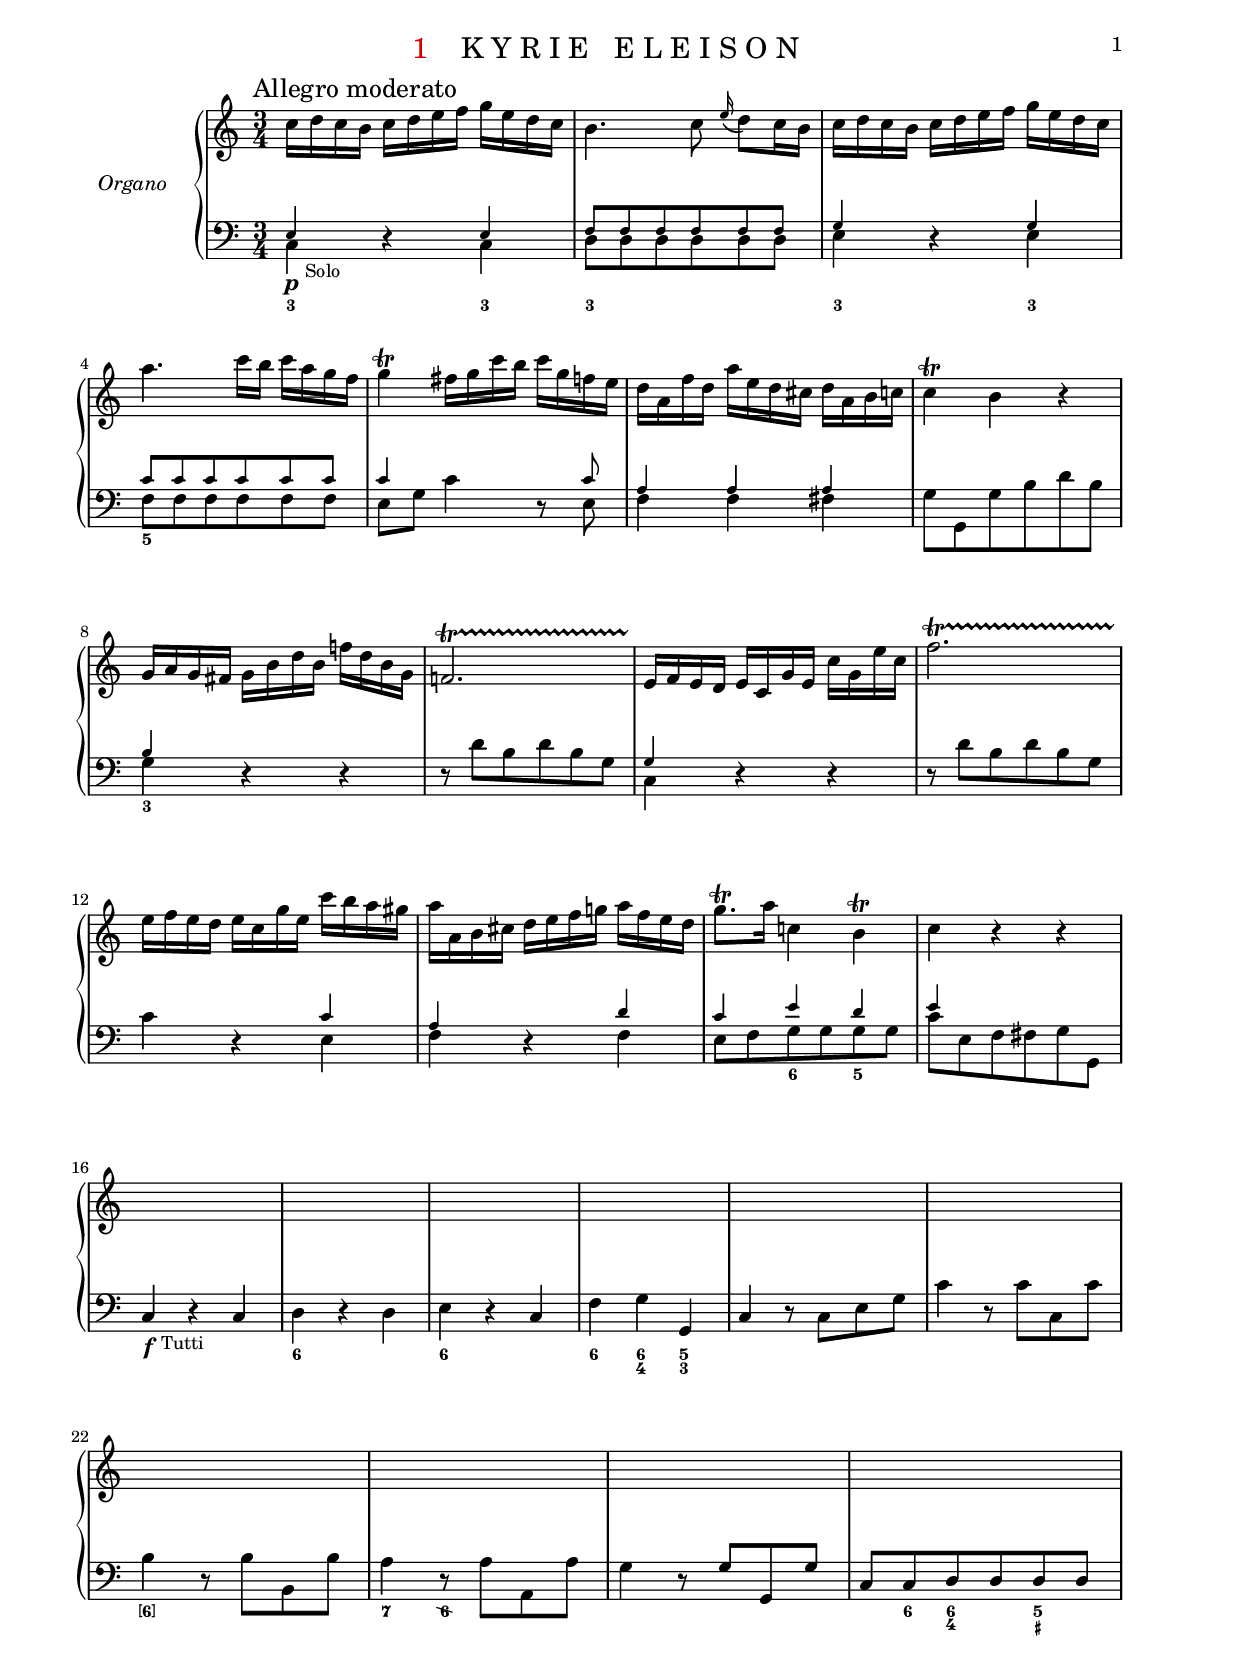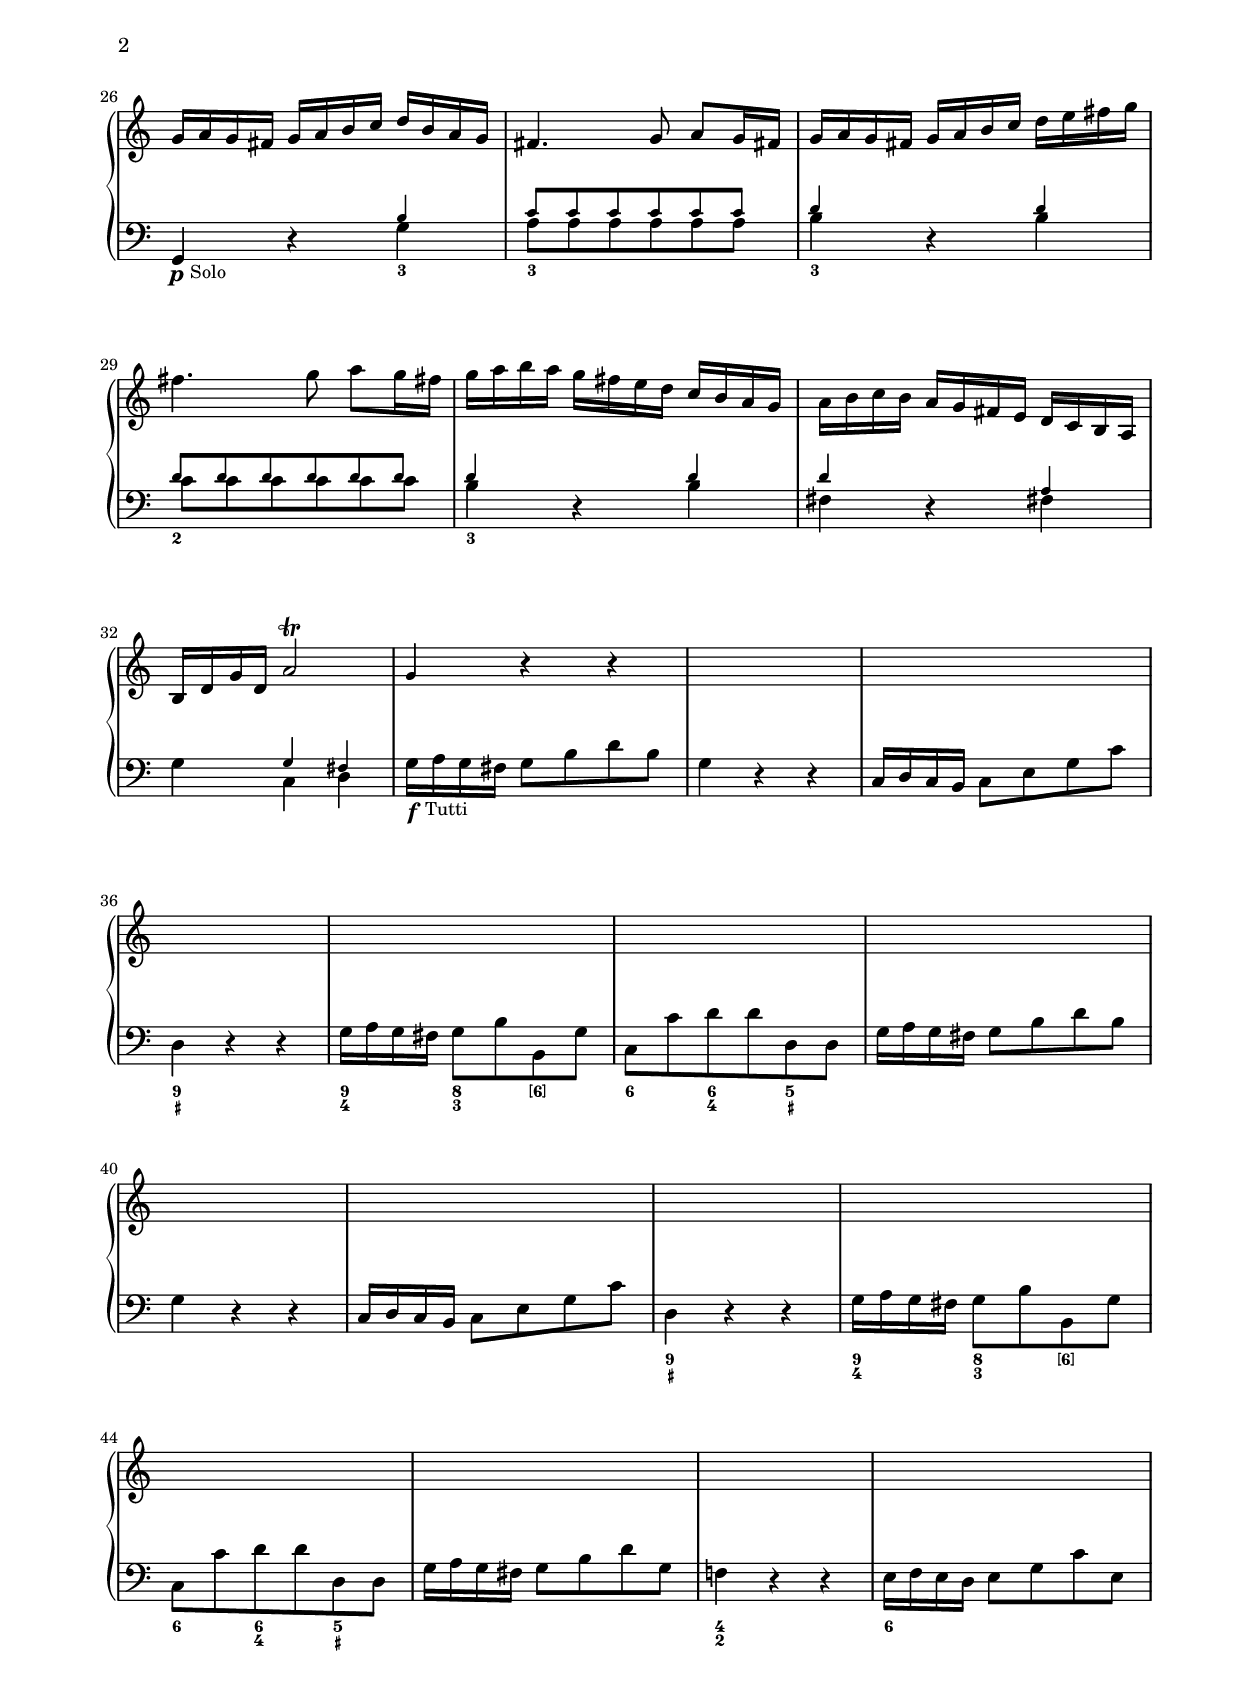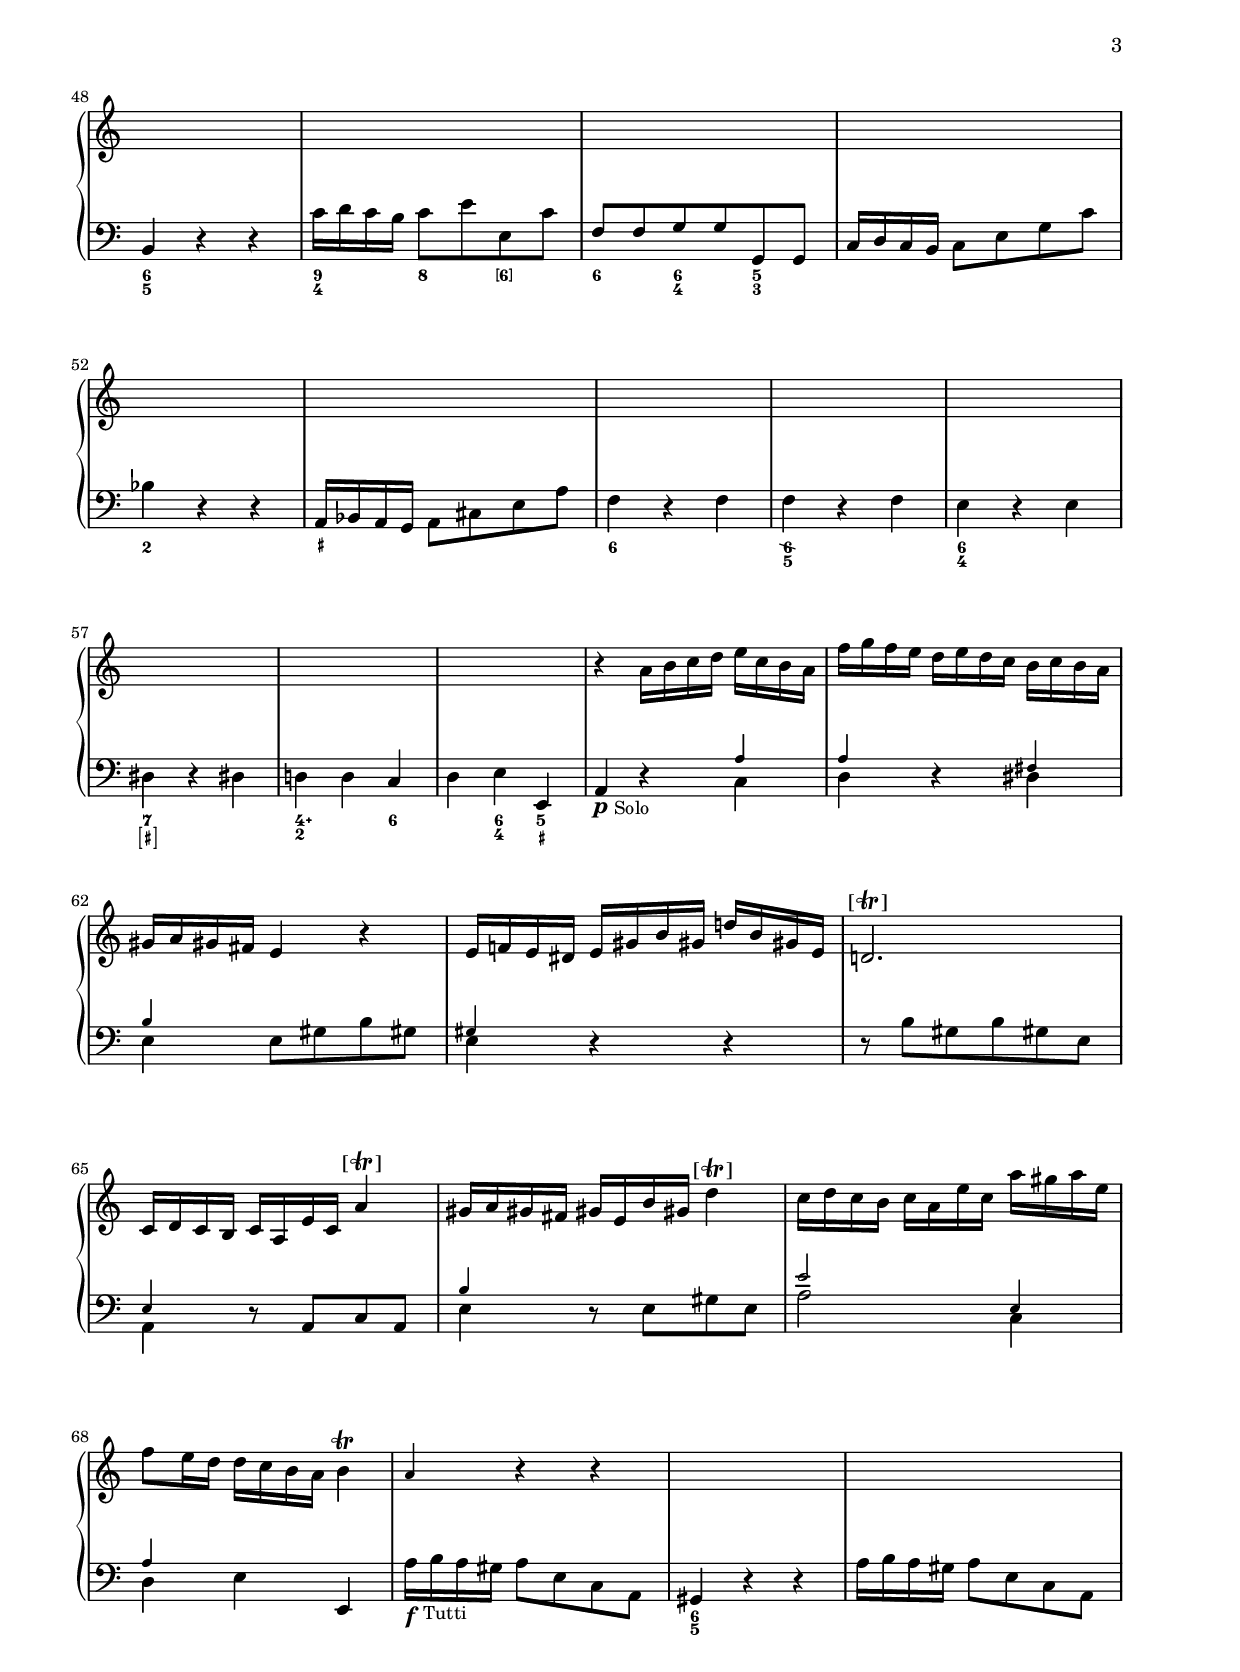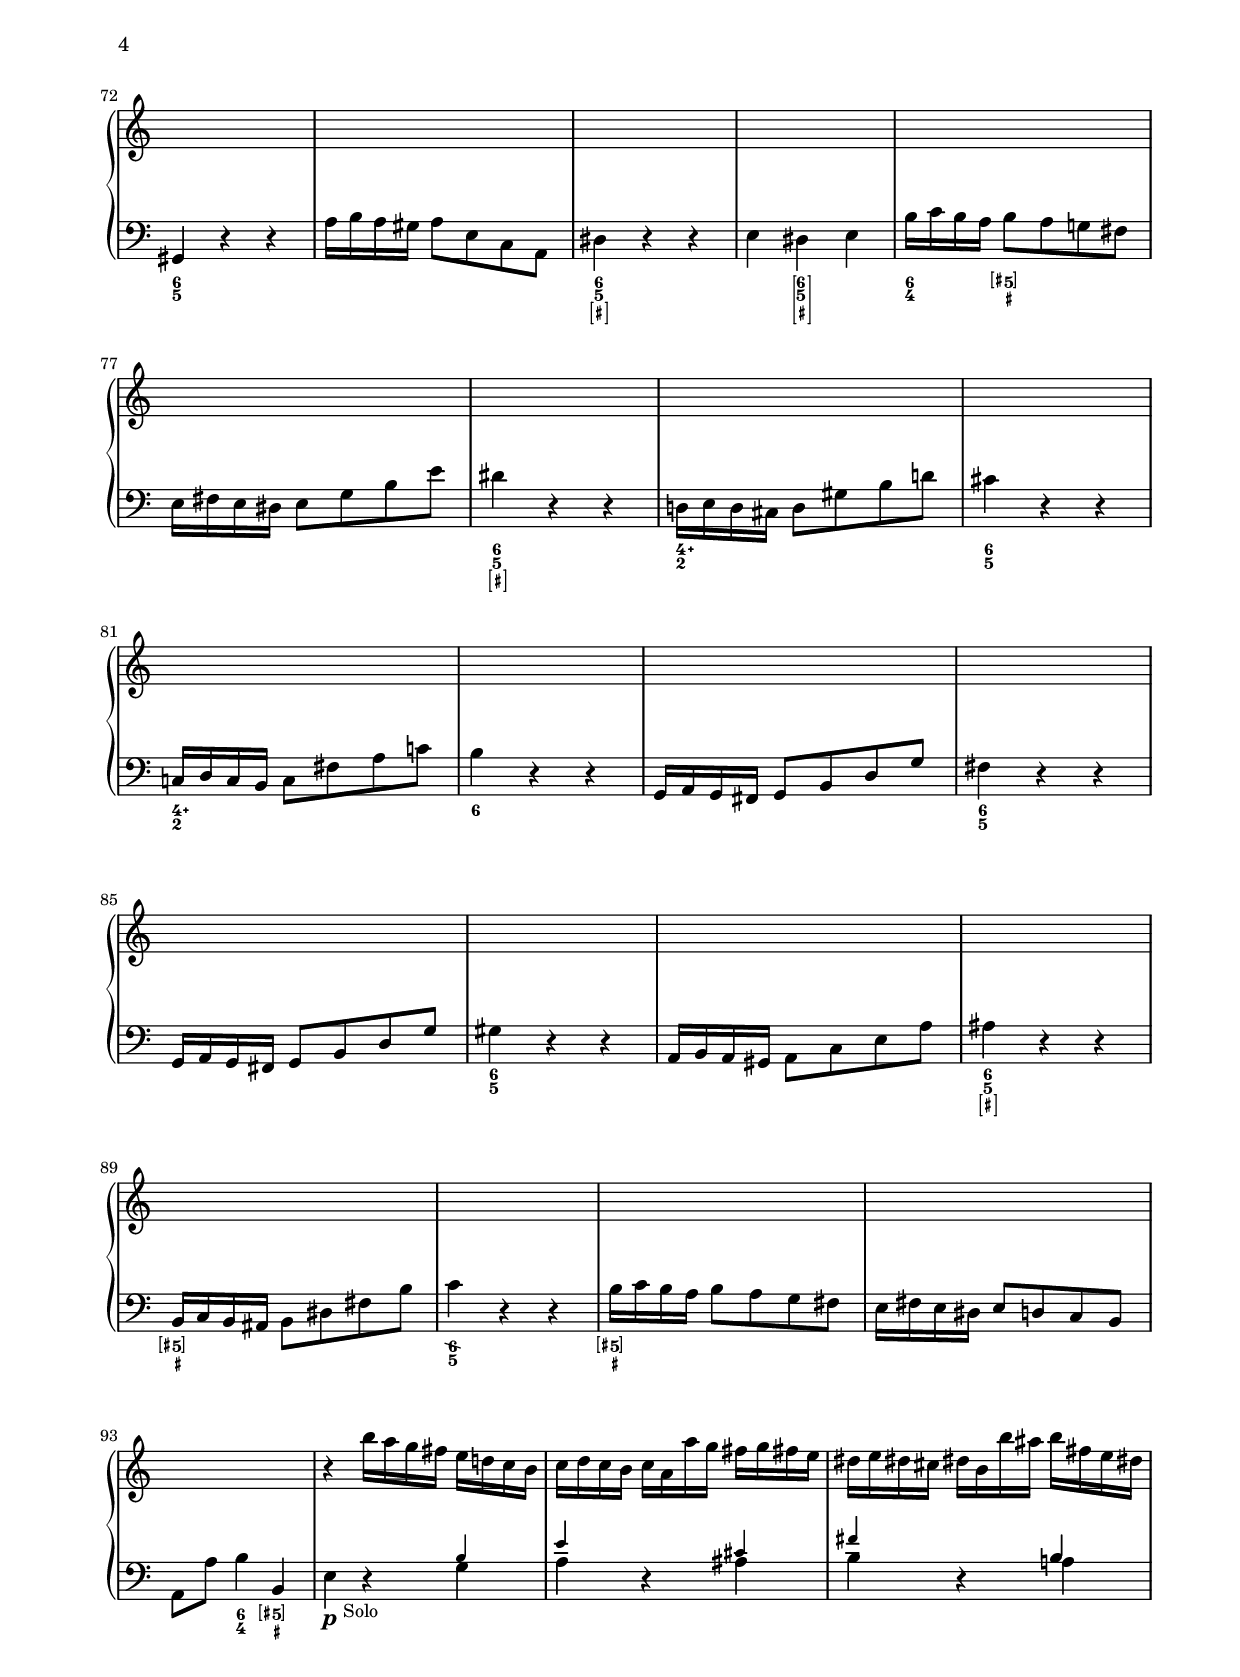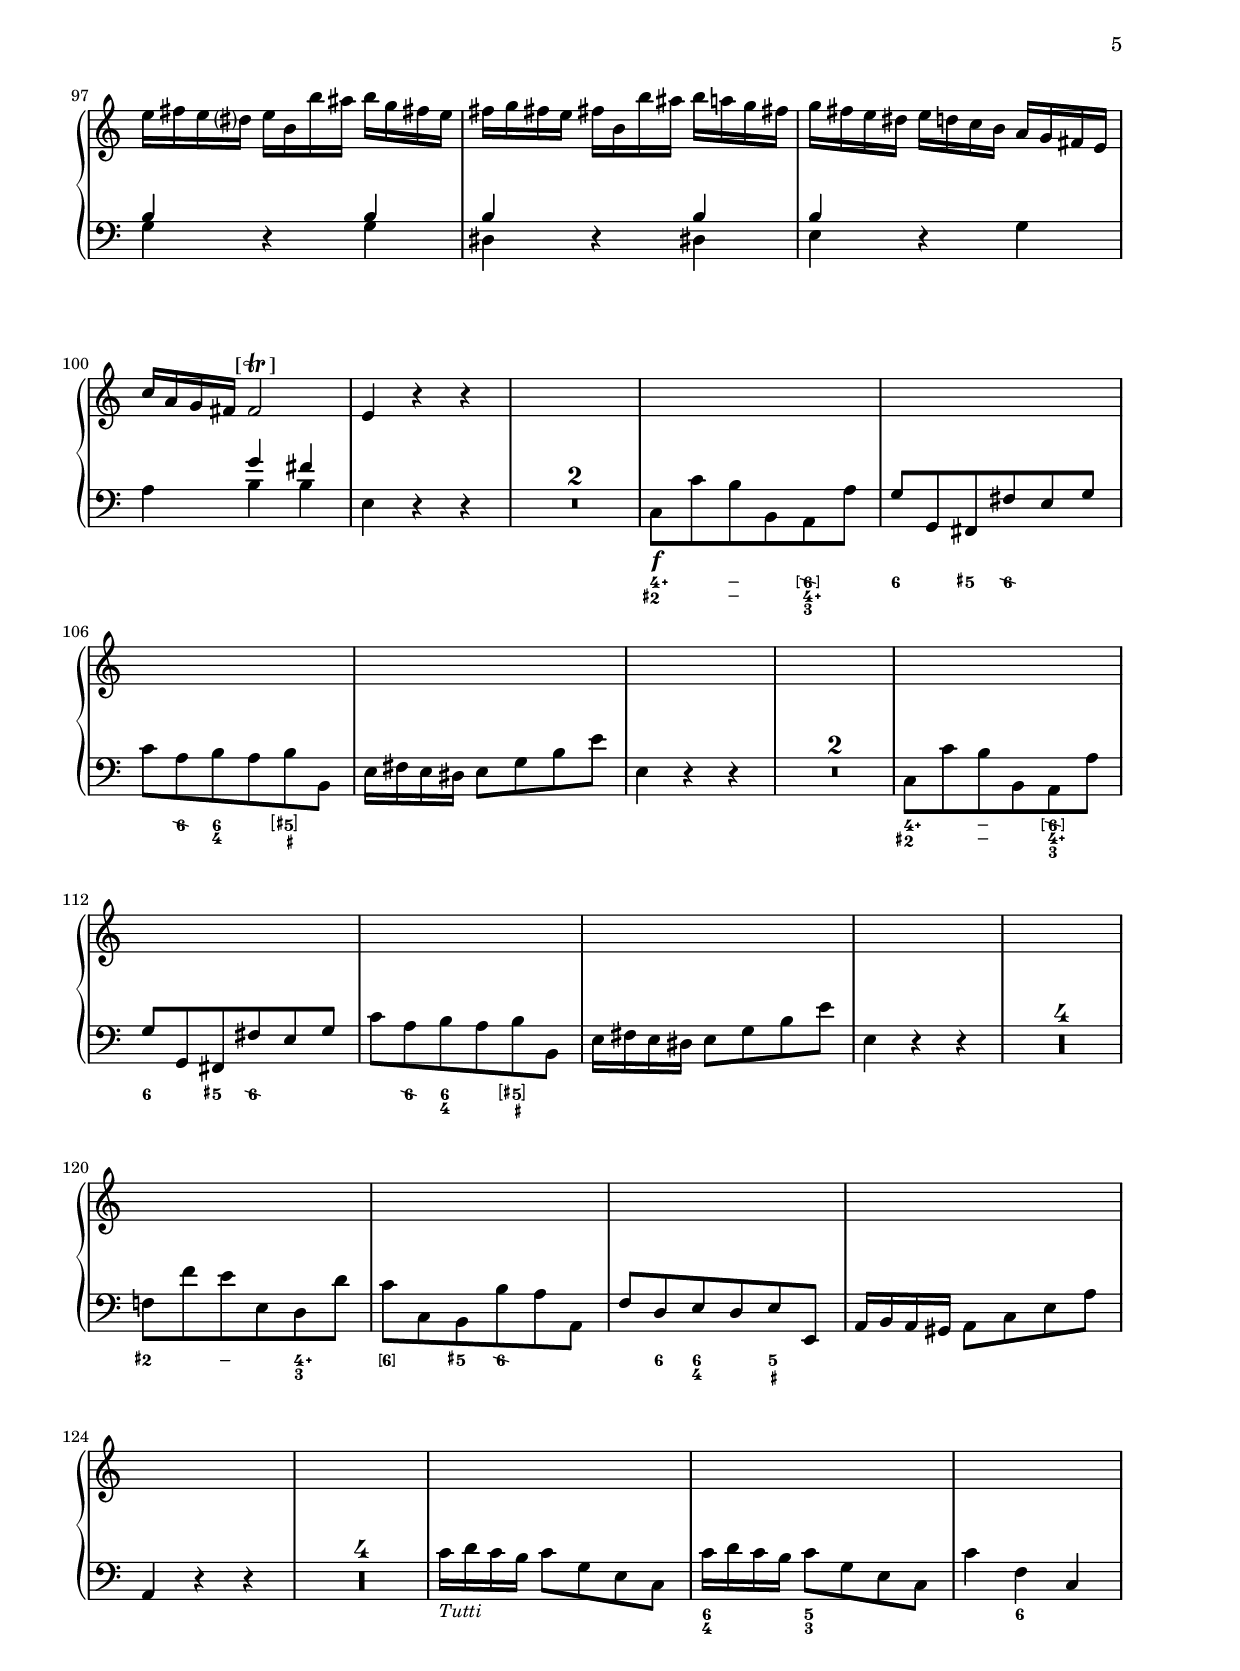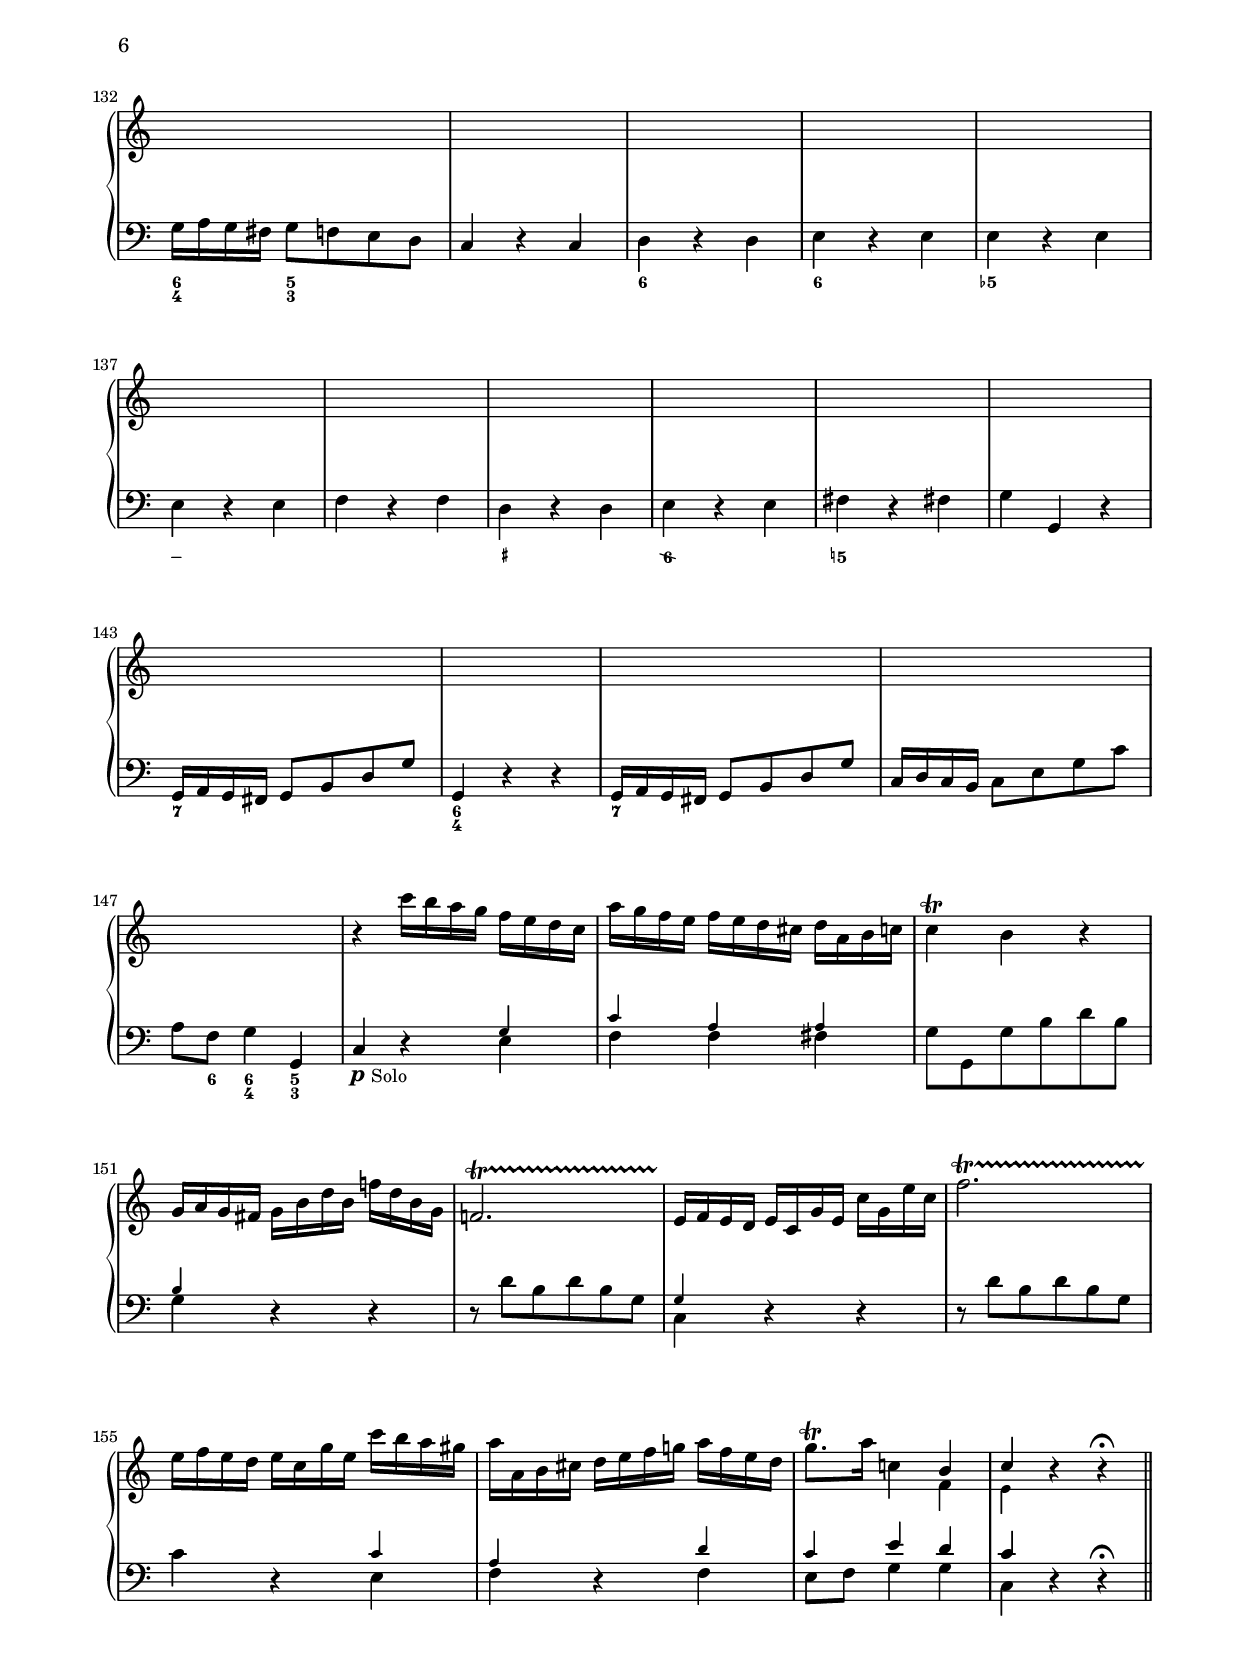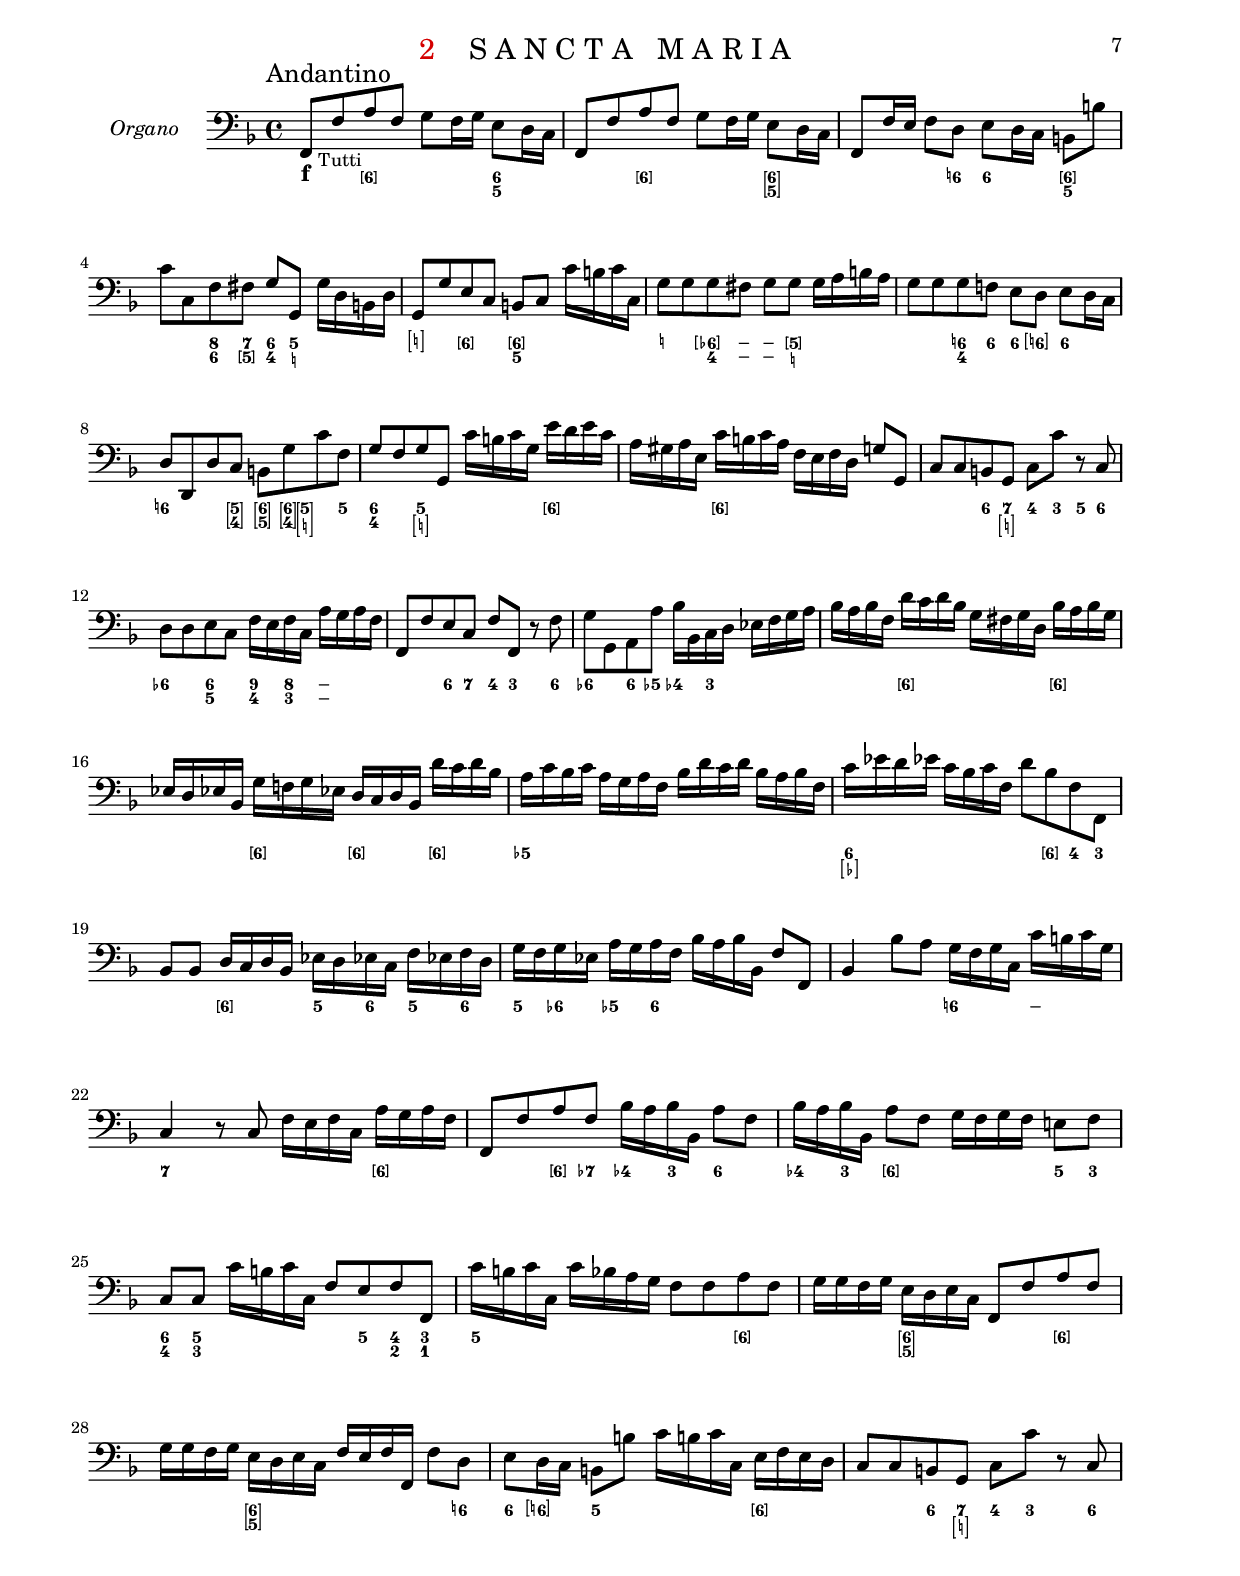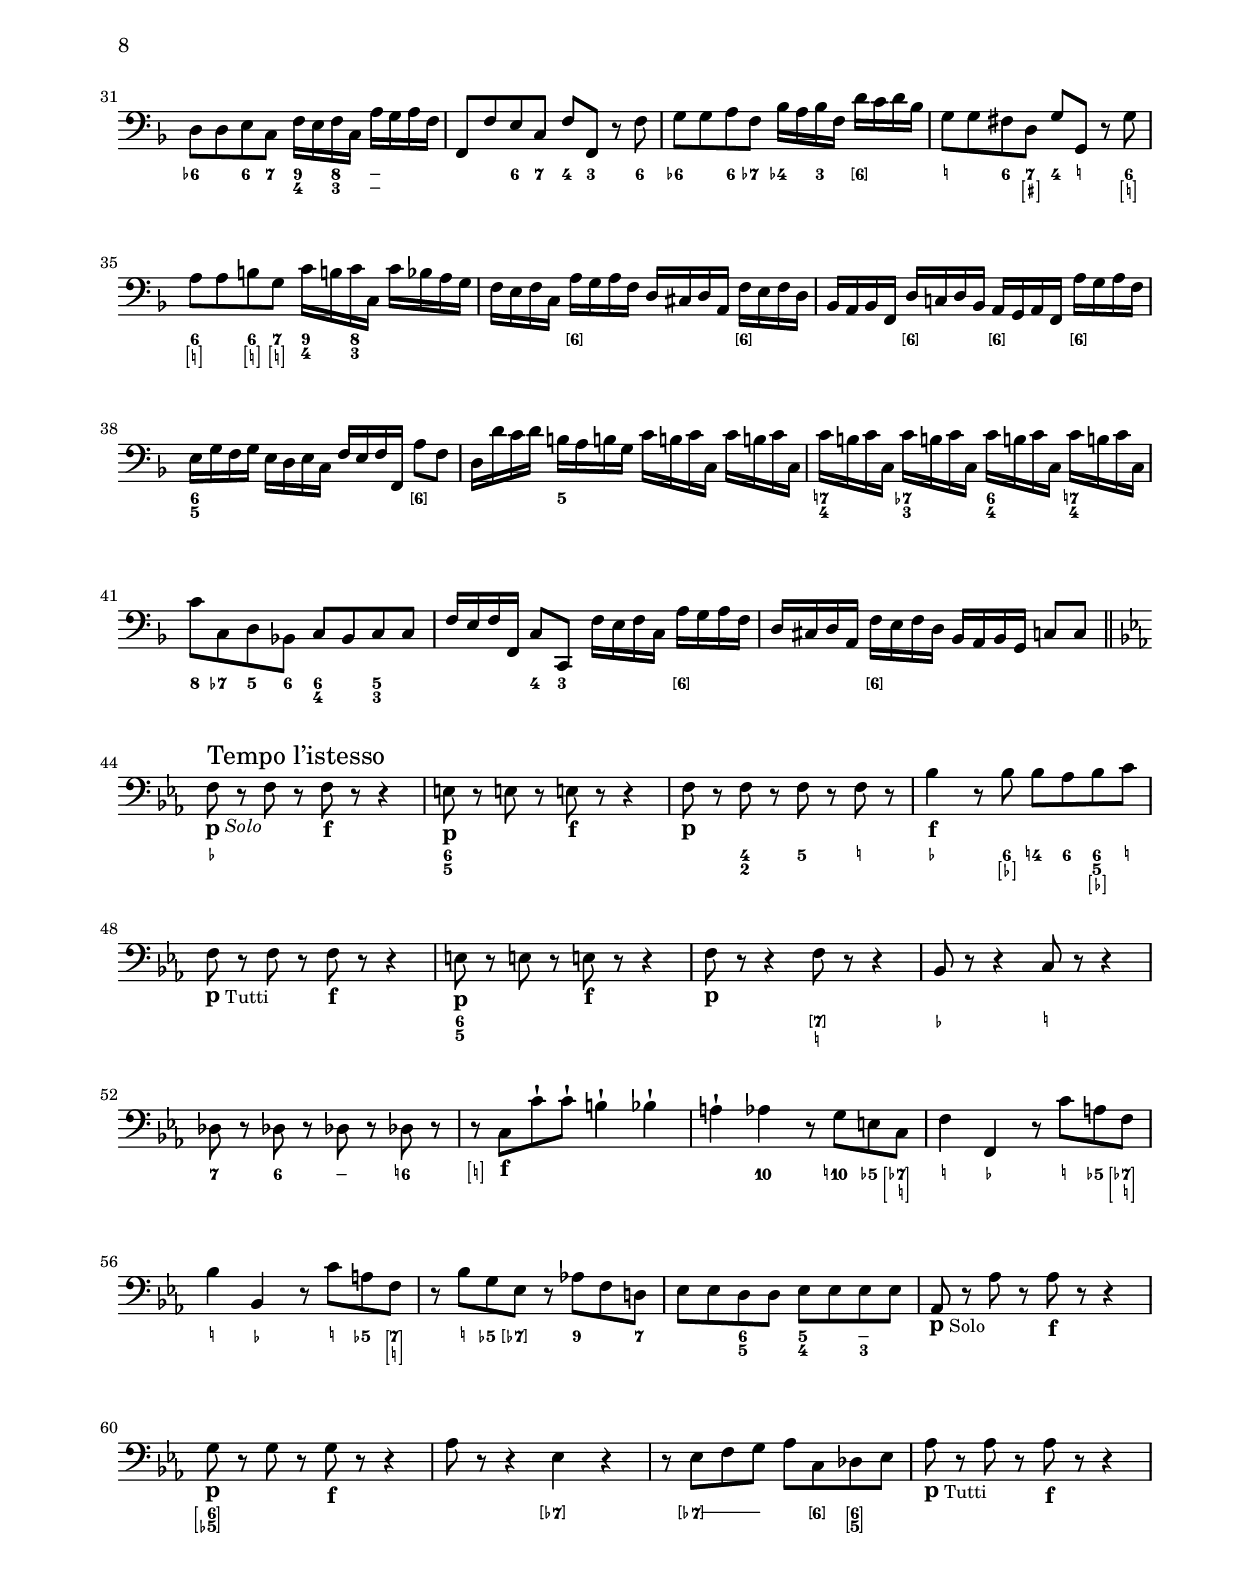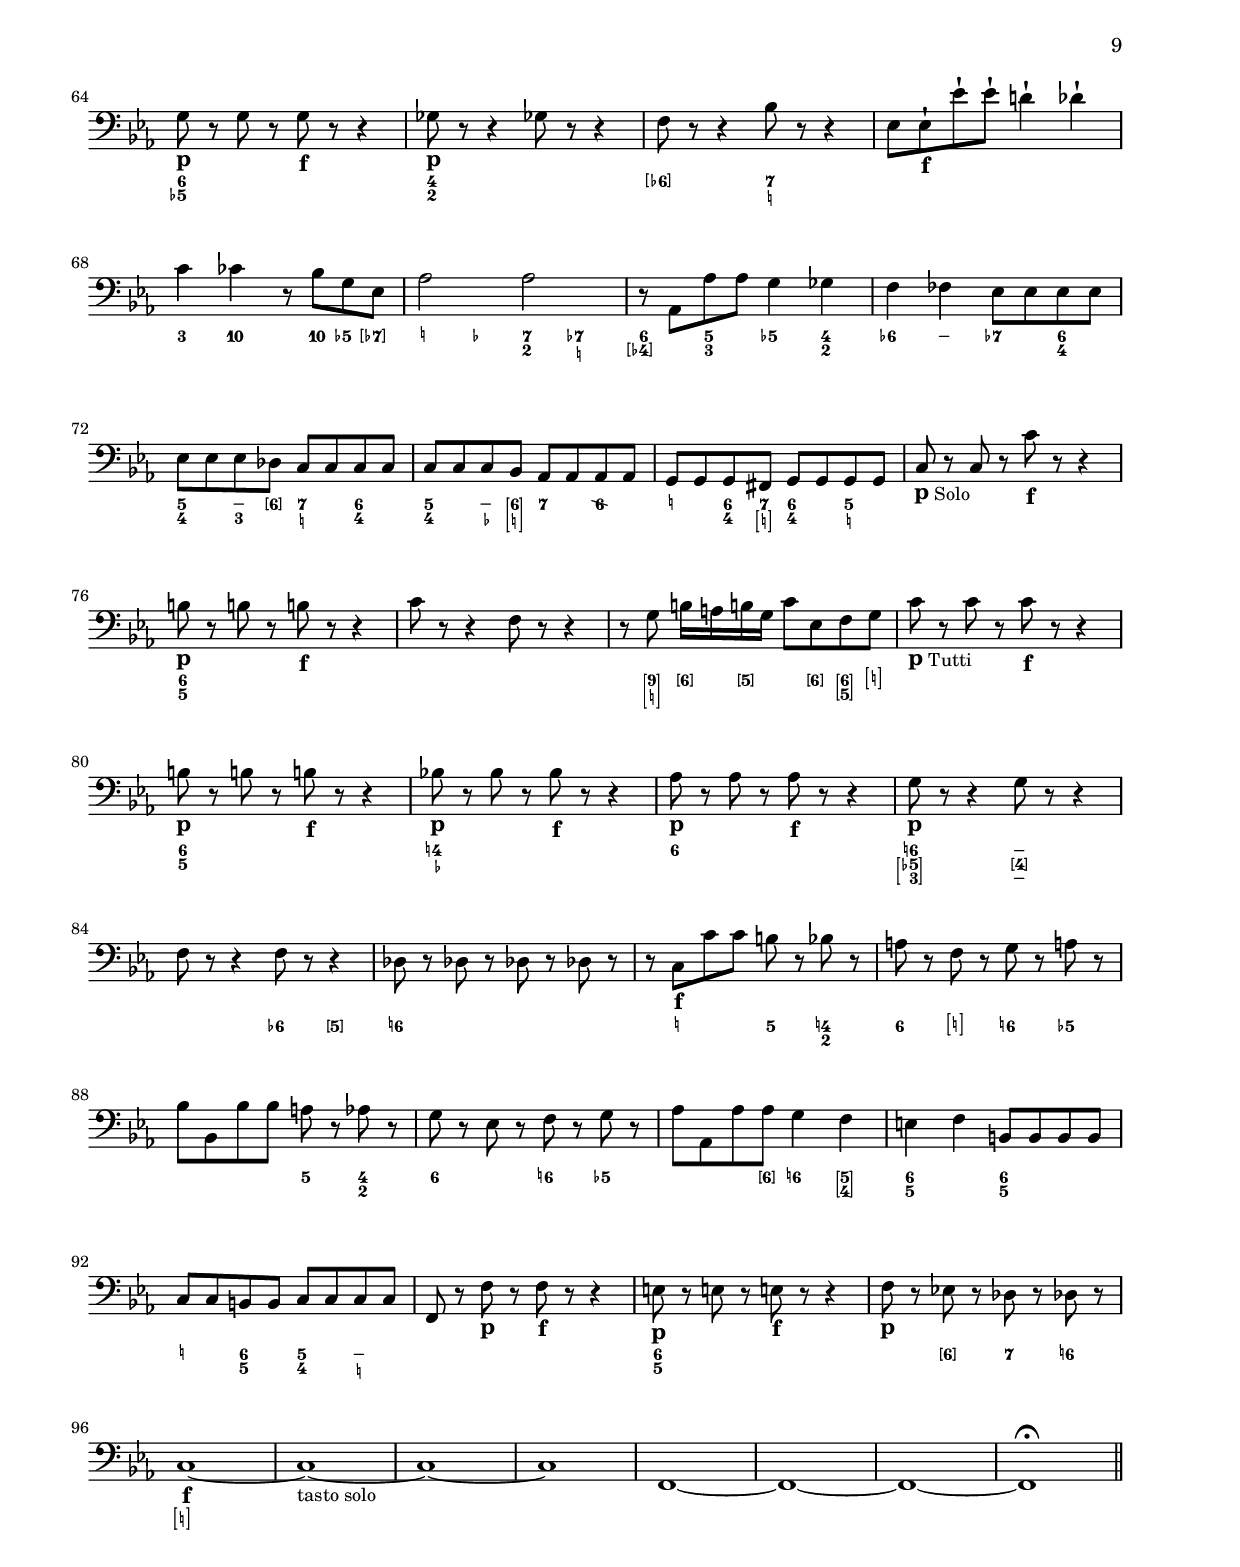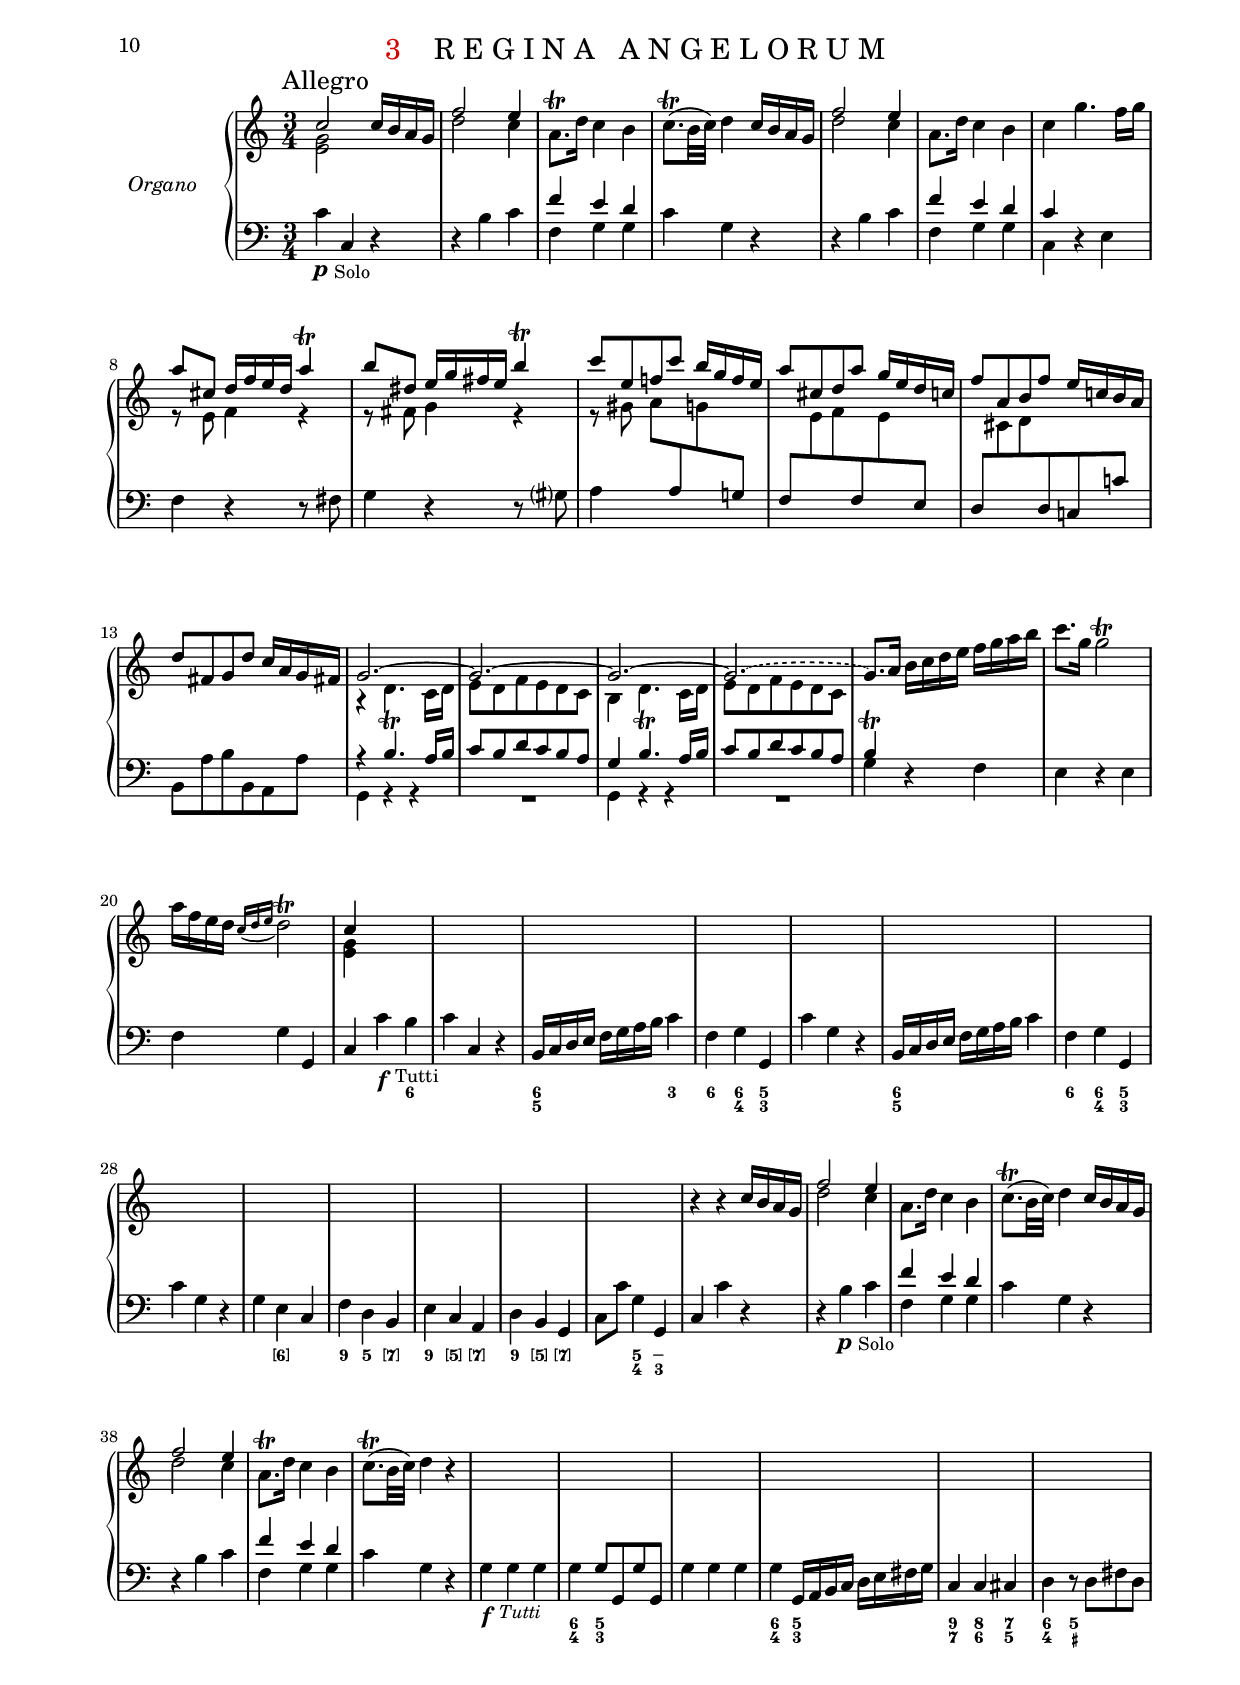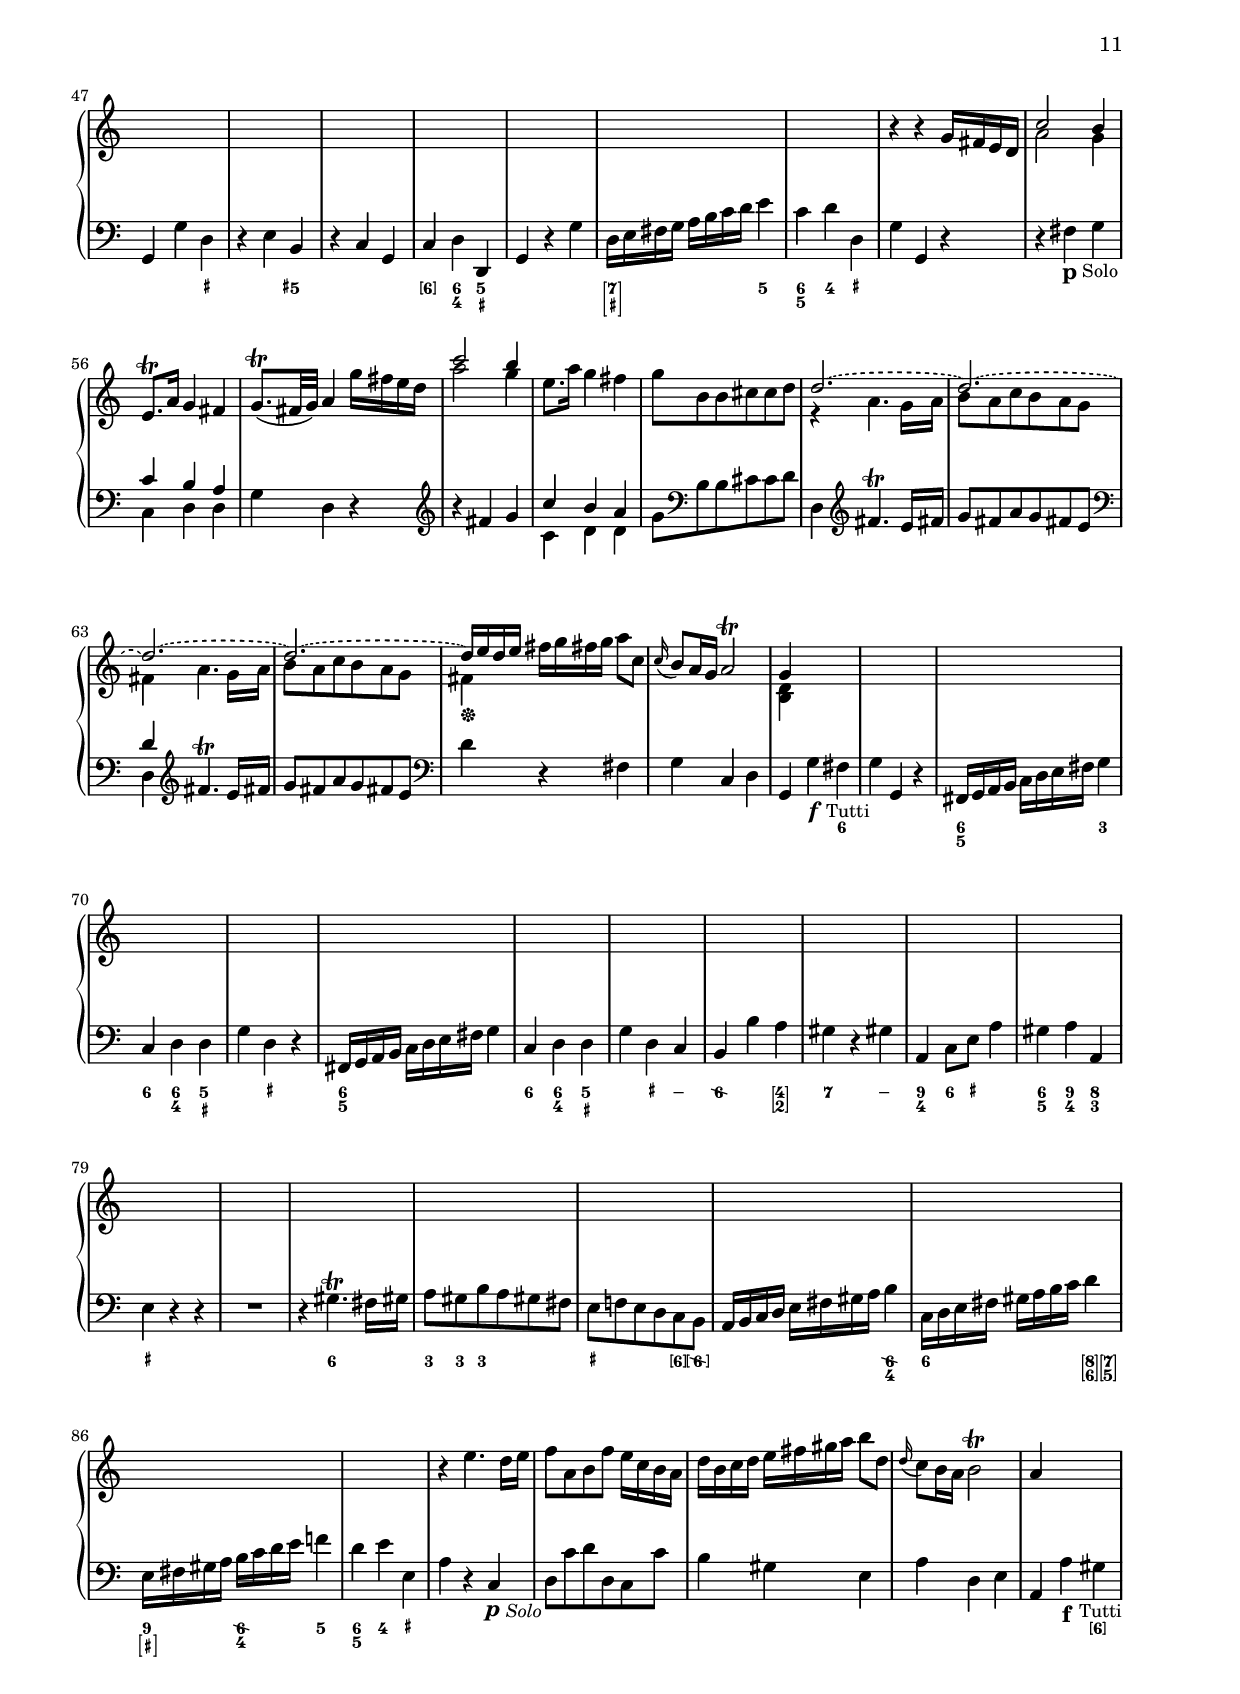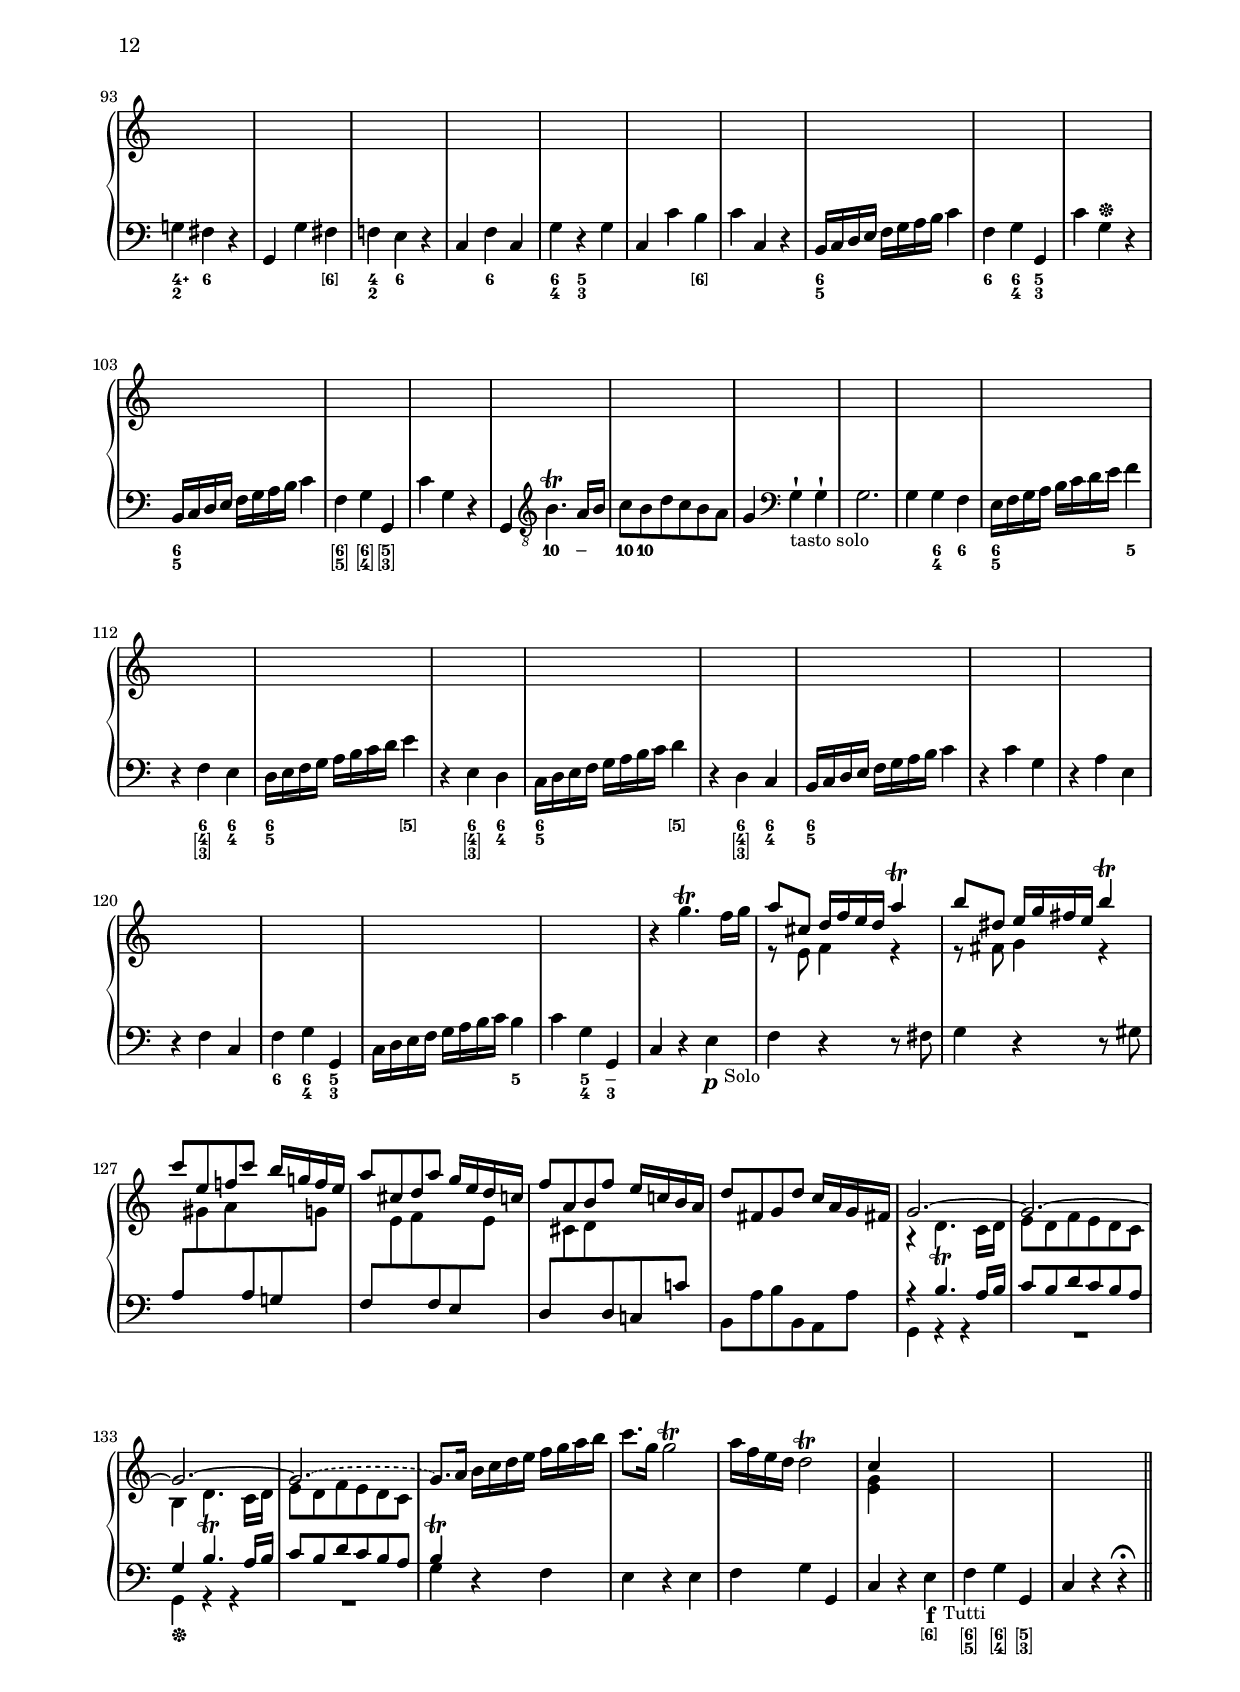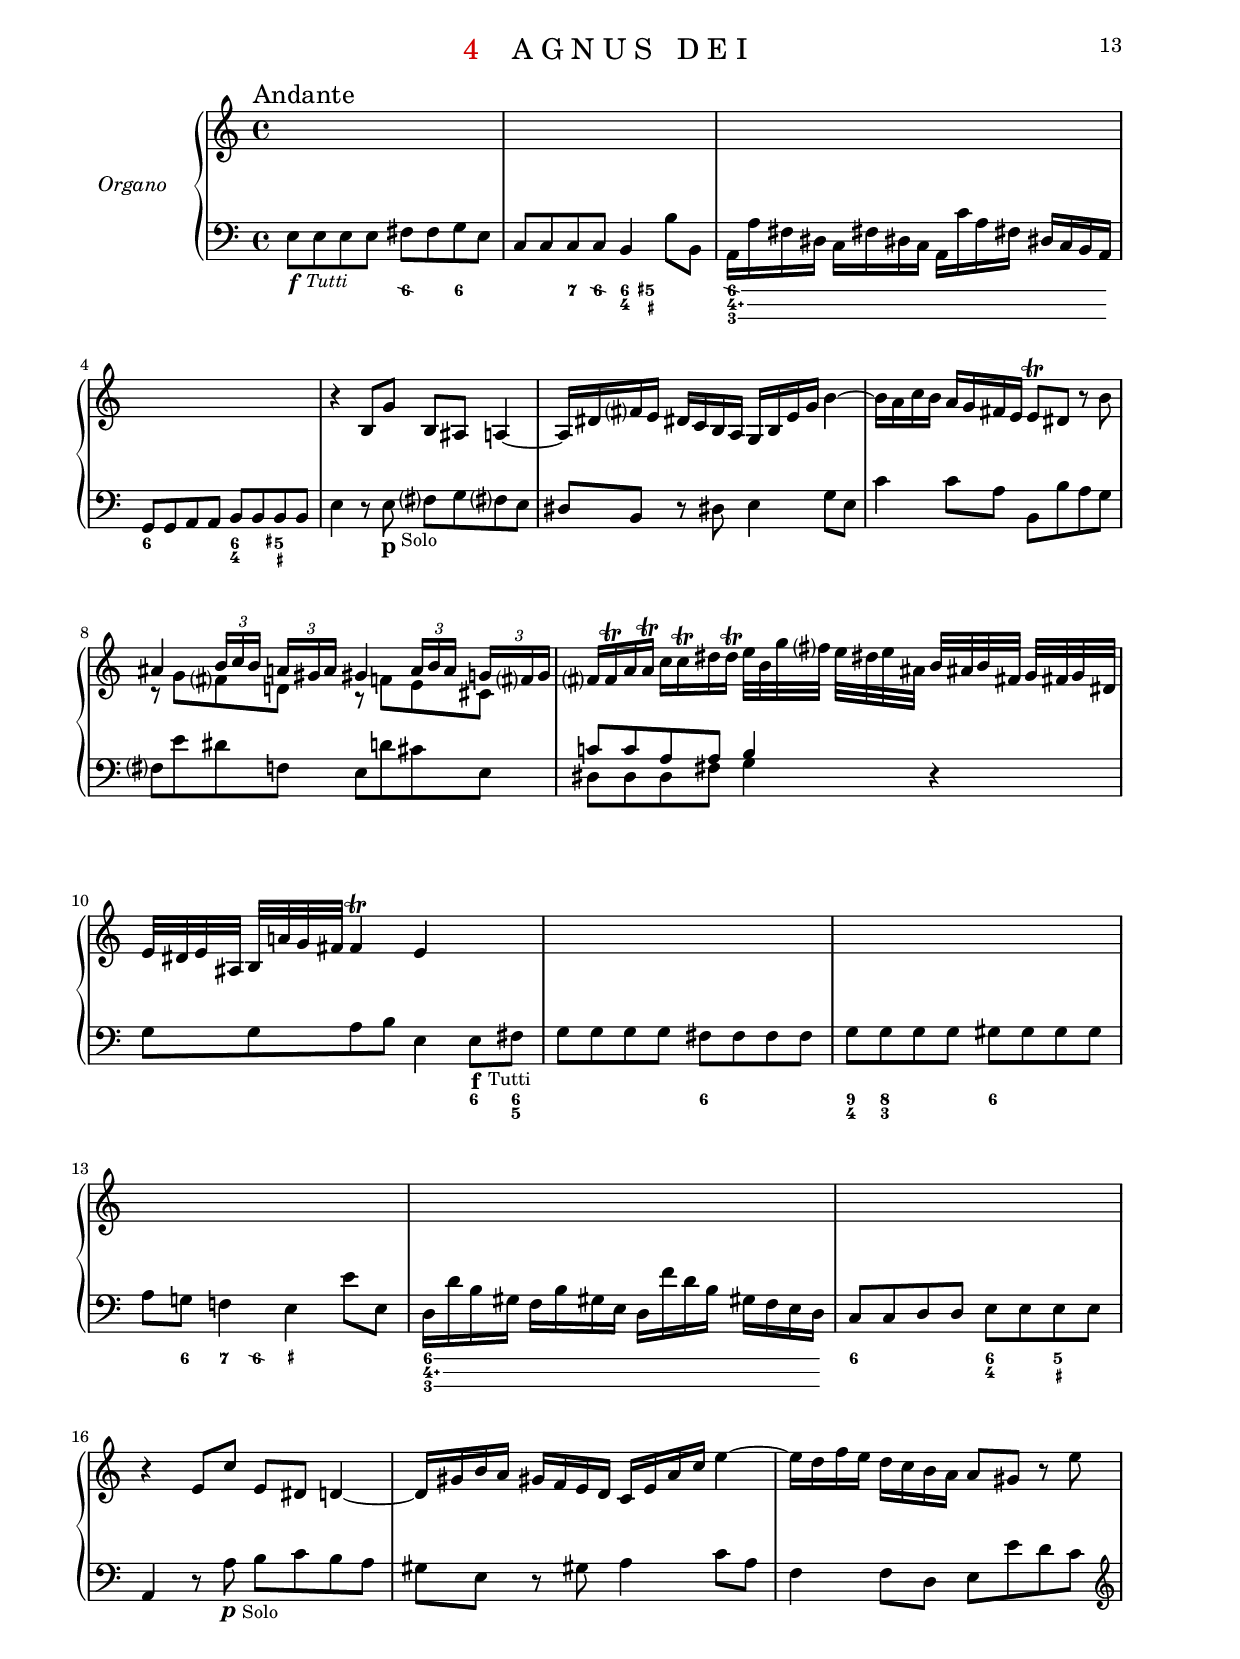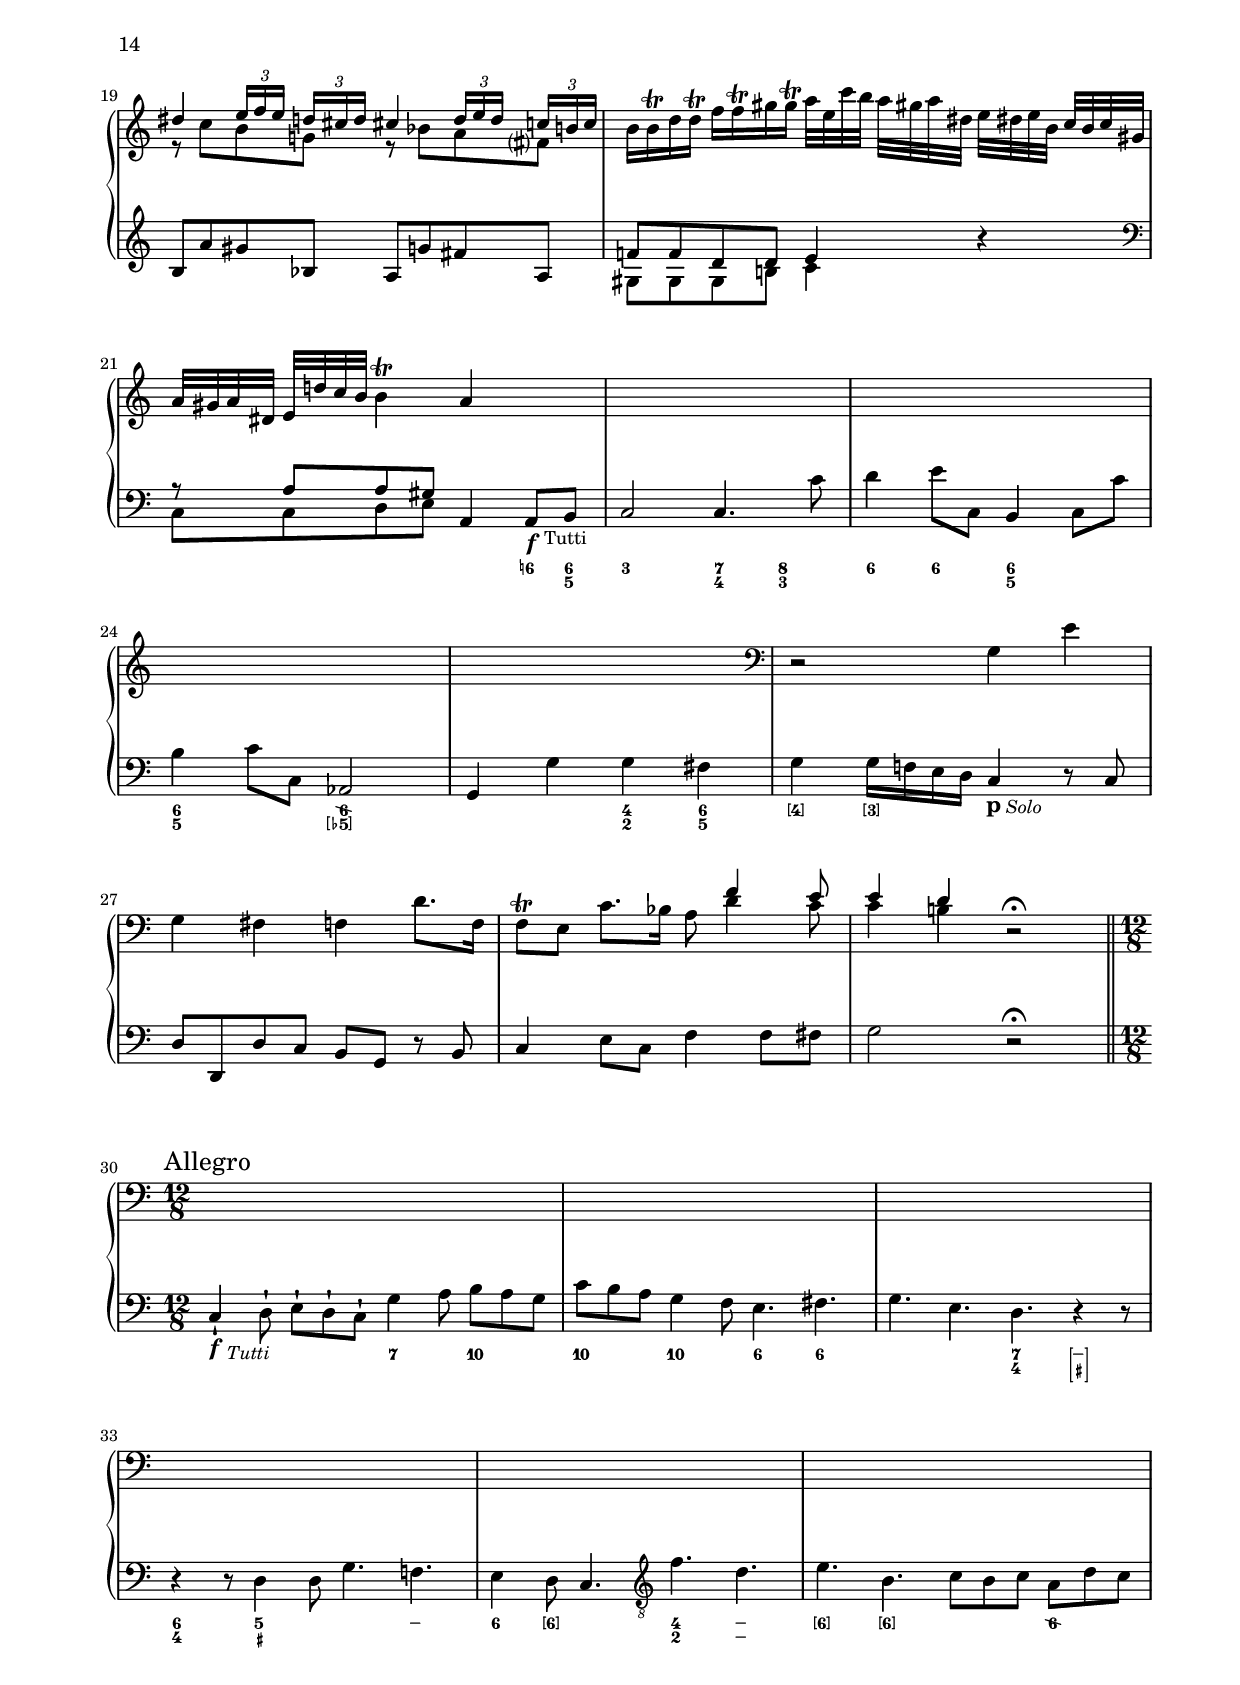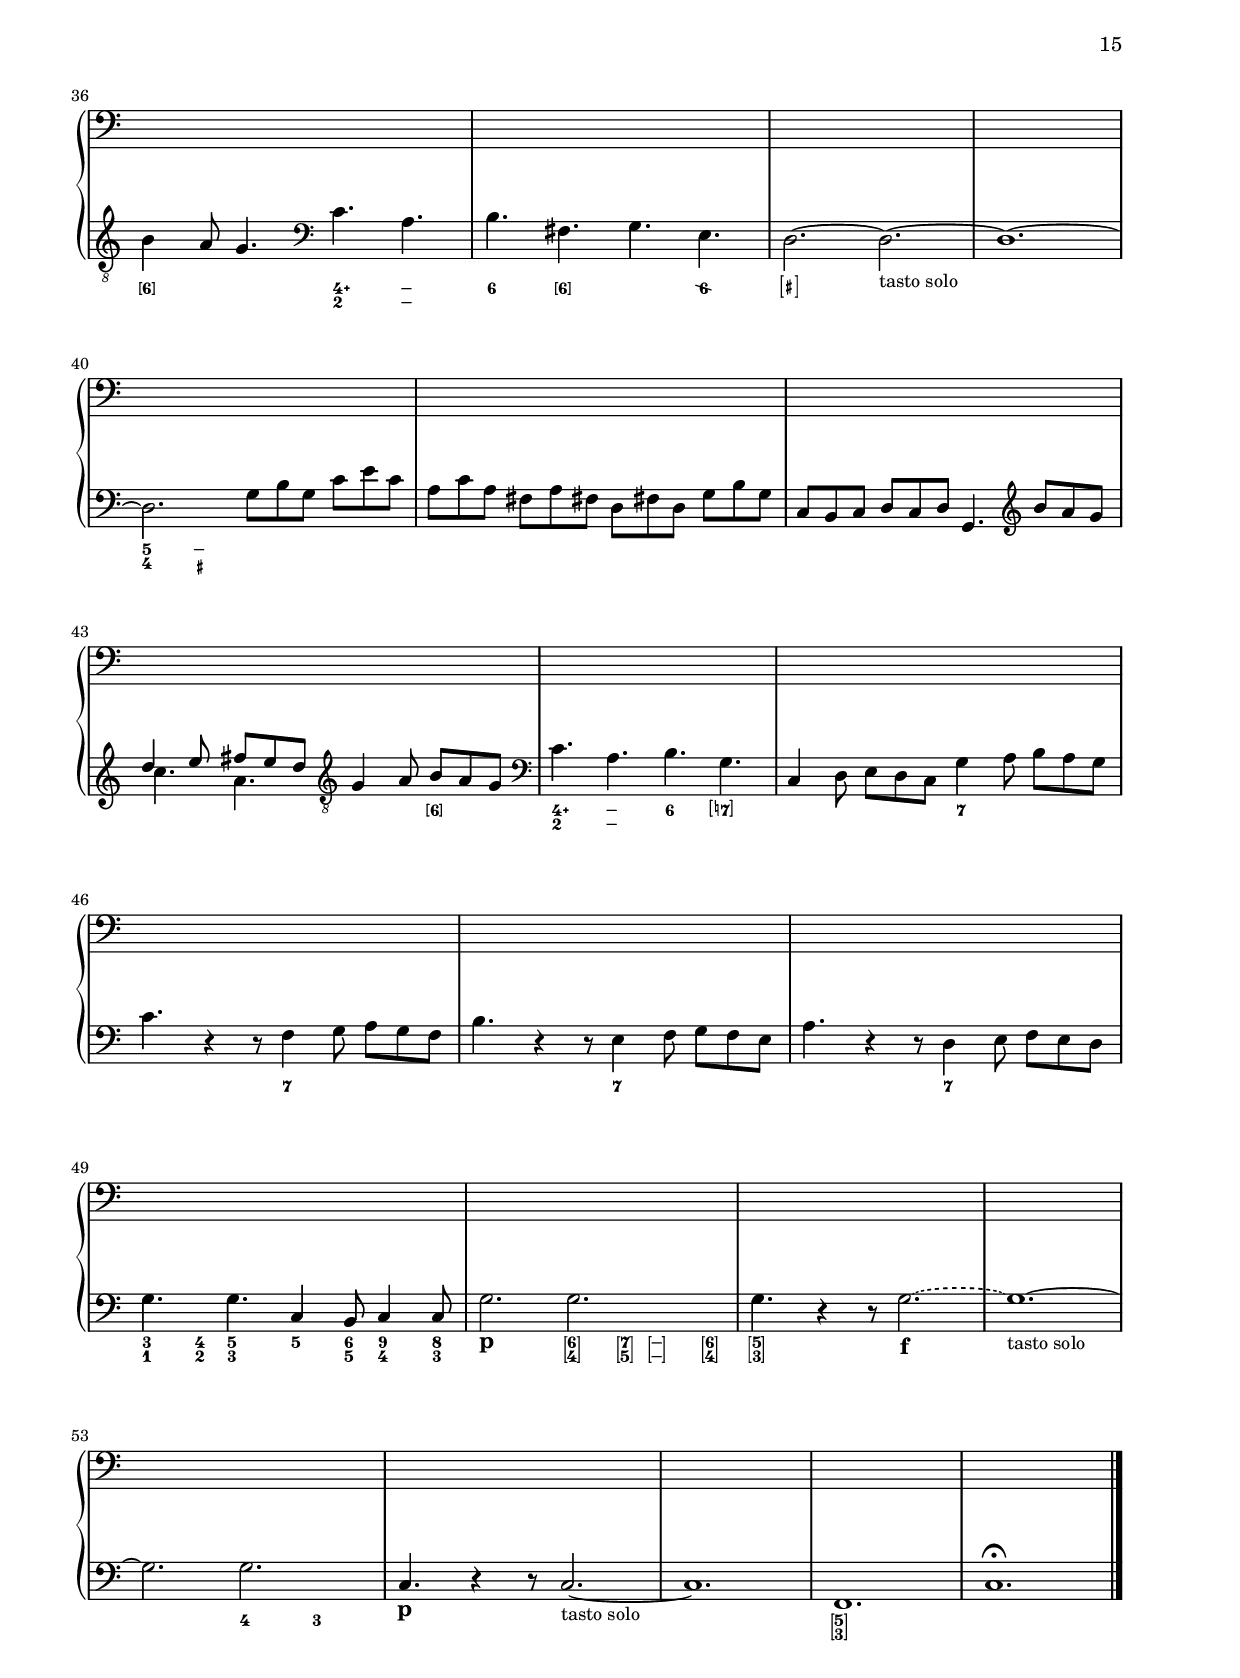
% (c) 2020 by Wolfgang Esser-Skala.
% This file is licensed under the Creative Commons Attribution-NonCommercial-ShareAlike 4.0 International License.
% To view a copy of this license, visit http://creativecommons.org/licenses/by-nc-sa/4.0/.

\version "2.18.0"

\include "../definitions.ly"

\paper {
	indent = 2\cm
	top-margin = 1.5\cm
	system-separator-markup = ##f
	system-system-spacing =
    #'((basic-distance . 17)
       (minimum-distance . 17)
       (padding . -100)
       (stretchability . 0))

	top-system-spacing =
    #'((basic-distance . 10)
       (minimum-distance . 10)
       (padding . -100)
       (stretchability . 0))

	top-markup-spacing =
    #'((basic-distance . 0)
       (minimum-distance . 0)
       (padding . -100)
       (stretchability . 0))

	markup-system-spacing =
    #'((basic-distance . 10)
       (minimum-distance . 10)
       (padding . -100)
       (stretchability . 0))

	systems-per-page = #6
}

#(set-global-staff-size 17.82)

\layout {
	\context {
		\Staff
		\override VerticalAxisGroup.default-staff-staff-spacing =
      #'((basic-distance . 14)
         (minimum-distance . 14)
         (padding . -100)
				 (stretchability . 0))
	}
	\context {
		\PianoStaff
		instrumentName = "Organo"
	}
}

\book {
	\bookpart {
		\header {
			number = "1"
			title = "K Y R I E   E L E I S O N"
		}
		\score {
			<<
				\new PianoStaff <<
					\new Staff { \KyrieOrganoR }
					\new Staff { \KyrieOrganoL }
				>>
				\new FiguredBass { \KyrieBassFigures }
			>>
		}
	}
	\bookpart {
		\header {
			number = "2"
			title = "S A N C T A   M A R I A"
		}
		\paper {
			systems-per-page = #9
			system-system-spacing.basic-distance = #18
			system-system-spacing.minimum-distance = #18
		}
		\score {
			<<
				\new Staff {
					\set Staff.instrumentName = "Organo"
					\SanctaMariaOrgano
				}
				\new FiguredBass { \SanctaMariaBassFigures }
			>>
		}
	}
	\bookpart {
		\header {
			number = "3"
			title = "R E G I N A   A N G E L O R U M"
		}
		\score {
			<<
				\new PianoStaff <<
					\new Staff = "RH" { \ReginaOrganoR }
					\new Staff = "LH" { \ReginaOrganoL }
				>>
				\new FiguredBass { \ReginaBassFigures }
			>>
		}
	}
	\bookpart {
		\header {
			number = "4"
			title = "A G N U S   D E I"
		}
		\score {
			<<
				\new PianoStaff <<
					\new Staff = "RH" { \AgnusDeiOrganoR }
					\new Staff = "LH" { \AgnusDeiOrganoL }
				>>
				\new FiguredBass { \AgnusDeiBassFigures }
			>>
		}
	}
}
